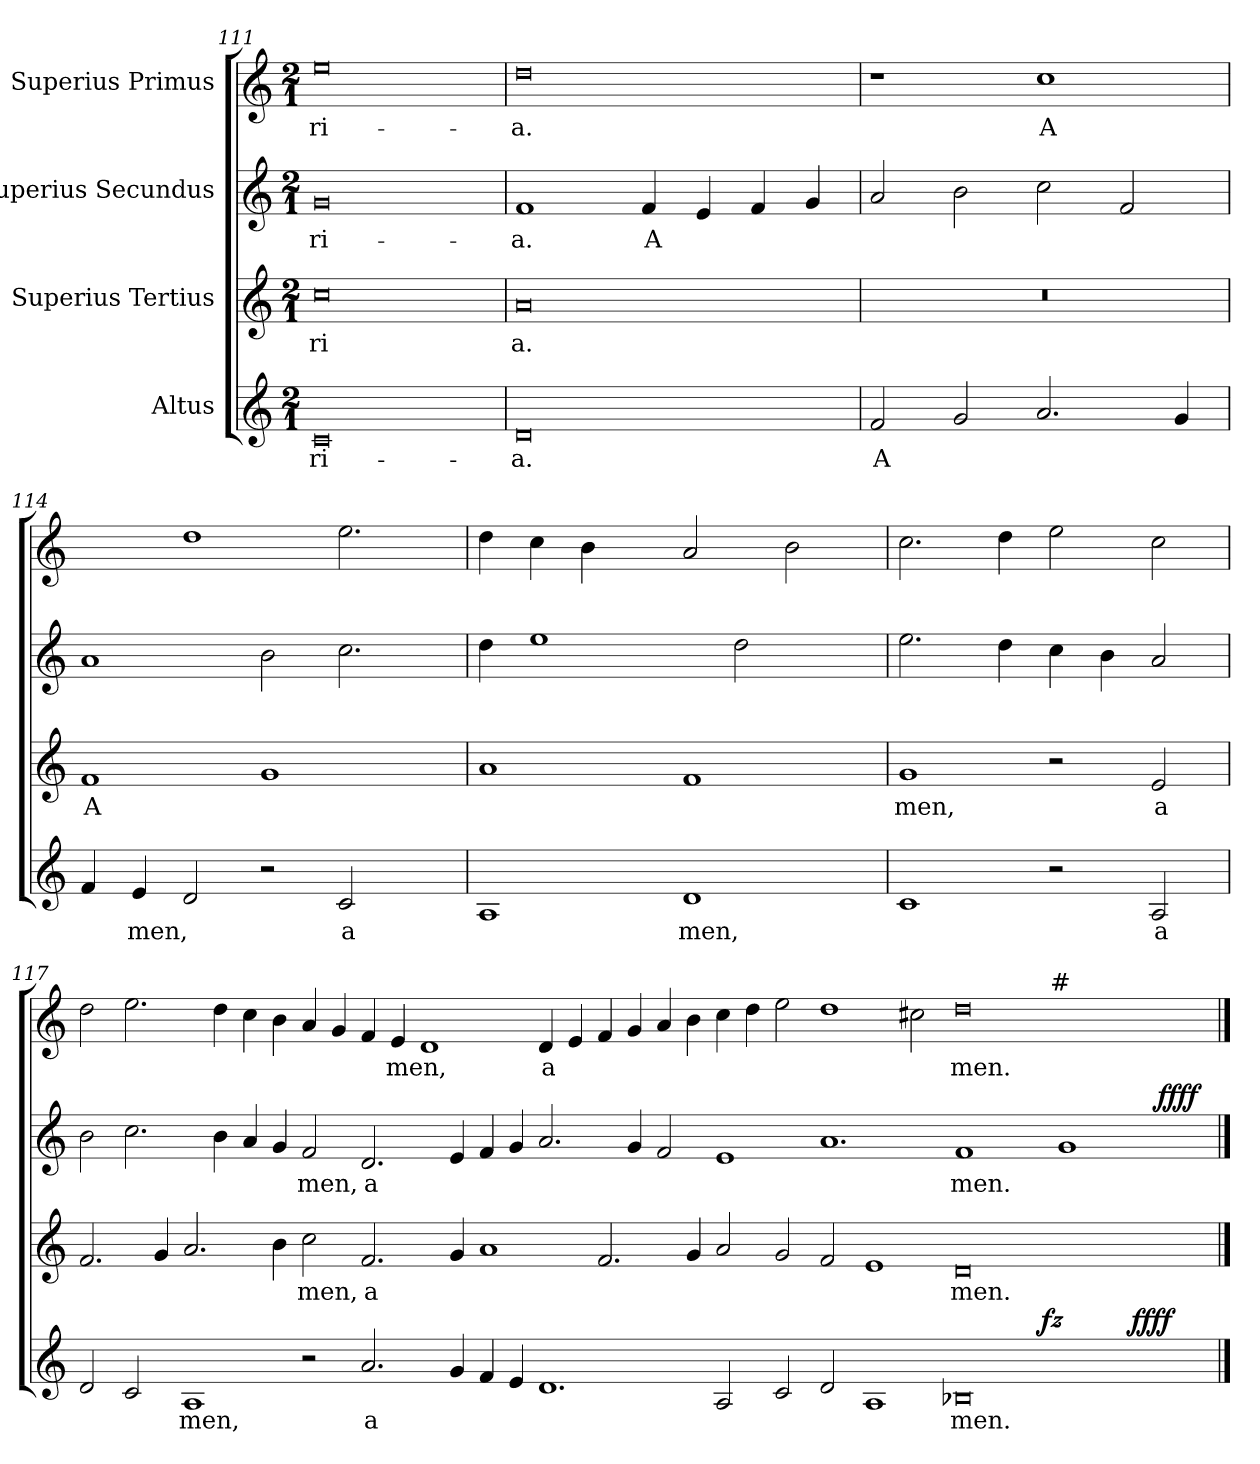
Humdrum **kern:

**kern	**text	**dynam	**kern	**text	**kern	**text	**dynam	**kern	**text
*part4	*part4	*part4	*part3	*part3	*part2	*part2	*part2	*part1	*part1
*staff4	*staff4	*staff4	*staff3	*staff3	*staff2	*staff2	*staff2	*staff1	*staff1
*I"Altus	*	*	*I"Superius Tertius	*	*I"Superius Secundus	*	*	*I"Superius Primus	*
*clefG2	*	*	*clefG2	*	*clefG2	*	*	*clefG2	*
*k[]	*	*	*k[]	*	*k[]	*	*	*k[]	*
*C:	*	*	*C:	*	*C:	*	*	*C:	*
*M2/1	*	*	*M2/1	*	*M2/1	*	*	*M2/1	*
=111	=111	=111	=111	=111	=111	=111	=111	=111	=111
!	!LO:LY:b:cj	!	!	!LO:LY:b:cj	!	!LO:LY:b:cj	!	!	!LO:LY:b:cj
0c	-ri-	.	0cc	ri	0g	-ri-	.	0ee	-ri-
=112	=112	=112	=112	=112	=112	=112	=112	=112	=112
!	!LO:LY:b:cj	!	!	!LO:LY:b:cj	!	!LO:LY:b:cj	!	!	!LO:LY:b:cj
0d	-a.	.	0a	a.	1f	-a.	.	0dd	-a.
!	!	!	!	!	!	!LO:LY:b:cj	!	!	!
.	.	.	.	.	4f/	A-	.	.	.
!	!	!	!	!	!	!LO:LY:b:cj	!	!	!
.	.	.	.	.	4e/	--	.	.	.
!	!	!	!	!	!	!LO:LY:b:cj	!	!	!
.	.	.	.	.	4f/	--	.	.	.
!	!	!	!	!	!	!LO:LY:b:cj	!	!	!
.	.	.	.	.	4g/	--	.	.	.
=113	=113	=113	=113	=113	=113	=113	=113	=113	=113
!	!LO:LY:b:cj	!	!	!	!	!LO:LY:b:cj	!	!	!
2f/	A-	.	0r	.	2a/	--	.	1r	.
!	!LO:LY:b:cj	!	!	!	!	!LO:LY:b:cj	!	!	!
2g/	--	.	.	.	2b\	--	.	.	.
!	!LO:LY:b:cj	!	!	!	!	!LO:LY:b:cj	!	!	!LO:LY:b:cj
2.a/	--	.	.	.	2cc\	--	.	1cc	A-
!	!	!	!	!	!	!LO:LY:b:cj	!	!	!
.	.	.	.	.	2f/	--	.	.	.
!	!LO:LY:b:cj	!	!	!	!	!	!	!	!
4g/	--	.	.	.	.	.	.	.	.
=114	=114	=114	=114	=114	=114	=114	=114	=114	=114
!	!LO:LY:b:cj	!	!	!LO:LY:b:cj	!	!LO:LY:b:cj	!	!	!
4f/	--	.	1f	A	1a	--	.	2ryy	.
!	!LO:LY:b:cj	!	!	!	!	!	!	!	!
4e/	-men,	.	.	.	.	.	.	.	.
!	!LO:LY:b:cj	!	!	!	!	!	!	!	!
2d/	.	.	.	.	.	.	.	1dd	.
!	!	!	!	!LO:LY:b:cj	!	!	!	!	!
2r	.	.	1g	.	2b\	.	.	.	.
!	!LO:LY:b:cj	!	!	!	!	!LO:LY:b:cj	!	!	!LO:LY:b:cj
2c/	a-	.	.	.	2.cc\	--	.	2.ee\	--
4ryy	.	.	4ryy	.	.	.	.	.	.
=115	=115	=115	=115	=115	=115	=115	=115	=115	=115
!	!LO:LY:b:cj	!	!	!LO:LY:b:cj	!	!LO:LY:b:cj	!	!	!LO:LY:b:cj
1A	--	.	1a	.	4dd\	--	.	4dd\	--
!	!	!	!	!	!	!LO:LY:b:cj	!	!	!LO:LY:b:cj
.	.	.	.	.	1ee	--	.	4cc\	--
!	!	!	!	!	!	!	!	!	!LO:LY:b:cj
.	.	.	.	.	.	.	.	4b\	--
.	.	.	.	.	.	.	.	4ryy	.
!	!LO:LY:b:cj	!	!	!LO:LY:b:cj	!	!	!	!	!
1d	-men,	.	1f	.	.	.	.	2a/	.
!	!	!	!	!	!	!LO:LY:b:cj	!	!	!
.	.	.	.	.	2dd\	--	.	.	.
!	!	!	!	!	!	!	!	!	!LO:LY:b:cj
.	.	.	.	.	.	.	.	2b\	--
.	.	.	.	.	4ryy	.	.	.	.
=116	=116	=116	=116	=116	=116	=116	=116	=116	=116
!	!LO:LY:b:cj	!	!	!LO:LY:b:cj	!	!LO:LY:b:cj	!	!	!LO:LY:b:cj
1c	.	.	1g	men,	2.ee\	--	.	2.cc\	--
!	!	!	!	!	!	!LO:LY:b:cj	!	!	!LO:LY:b:cj
.	.	.	.	.	4dd\	--	.	4dd\	--
!	!	!	!	!	!	!LO:LY:b:cj	!	!	!LO:LY:b:cj
2r	.	.	2r	.	4cc\	--	.	2ee\	--
!	!	!	!	!	!	!LO:LY:b:cj	!	!	!
.	.	.	.	.	4b\	--	.	.	.
!	!LO:LY:b:cj	!	!	!LO:LY:b:cj	!	!LO:LY:b:cj	!	!	!LO:LY:b:cj
2A/	a-	.	2e/	a	2a/	--	.	2cc\	--
!!LO:PB:g=z
=117	=117	=117	=117	=117	=117	=117	=117	=117	=117
!	!LO:LY:b:cj	!	!	!LO:LY:b:cj	!	!LO:LY:b:cj	!	!	!LO:LY:b:cj
*^	*	*	*	*	*^	*	*	*^	*
*	*^	*	*	*	*	*	*^	*	*	*	*	*
2d/	1ryy	1ryy	--	.	2.f/	.	2b\	1ryy	1ryy	--	.	2dd\	1ryy	--
!	!	!	!LO:LY:b:cj	!	!	!	!	!	!	!LO:LY:b:cj	!	!	!	!LO:LY:b:cj
2c/	.	.	--	.	.	.	2.cc\	.	.	--	.	2.ee\	.	--
!	!	!	!	!	!	!LO:LY:b:cj	!	!	!	!	!	!	!	!
.	.	.	.	.	4g/	.	.	.	.	.	.	.	.	.
!	!	!	!LO:LY:b:cj	!	!	!LO:LY:b:cj	!	!	!	!	!	!	!	!
1A	1ryy	1ryy	-men,	.	2.a/	.	.	1ryy	1ryy	.	.	.	1ryy	.
!	!	!	!	!	!	!	!	!	!	!LO:LY:b:cj	!	!	!	!LO:LY:b:cj
.	.	.	.	.	.	.	4b\	.	.	--	.	4dd\	.	--
!	!	!	!	!	!	!	!	!	!	!LO:LY:b:cj	!	!	!	!LO:LY:b:cj
.	.	.	.	.	.	.	4a/	.	.	--	.	4cc\	.	--
!	!	!	!	!	!	!LO:LY:b:cj	!	!	!	!LO:LY:b:cj	!	!	!	!LO:LY:b:cj
.	.	.	.	.	4b\	.	4g/	.	.	--	.	4b\	.	--
!	!	!	!	!	!	!LO:LY:b:cj	!	!	!	!LO:LY:b:cj	!	!	!	!LO:LY:b:cj
2r	1ryy	1ryy	.	.	2cc\	men,	2f/	1ryy	1ryy	-men,	.	4a/	1ryy	--
!	!	!	!	!	!	!	!	!	!	!	!	!	!	!LO:LY:b:cj
.	.	.	.	.	.	.	.	.	.	.	.	4g/	.	--
!	!	!	!LO:LY:b:cj	!	!	!LO:LY:b:cj	!	!	!	!LO:LY:b:cj	!	!	!	!LO:LY:b:cj
2.a/	.	.	a	.	2.f/	a	2.d/	.	.	a	.	4f/	.	--
!	!	!	!	!	!	!	!	!	!	!	!	!	!	!LO:LY:b:cj
.	.	.	.	.	.	.	.	.	.	.	.	4e/	.	-men,
!	!	!	!	!	!	!	!	!	!	!	!	!	!	!LO:LY:b:cj
.	1ryy	1ryy	.	.	.	.	.	1ryy	1ryy	.	.	1d	1ryy	.
!	!	!	!LO:LY:b:cj	!	!	!LO:LY:b:cj	!	!	!	!LO:LY:b:cj	!	!	!	!
4g/	.	.	.	.	4g/	.	4e/	.	.	.	.	.	.	.
!	!	!	!LO:LY:b:cj	!	!	!LO:LY:b:cj	!	!	!	!LO:LY:b:cj	!	!	!	!
4f/	.	.	.	.	1a	.	4f/	.	.	.	.	.	.	.
!	!	!	!LO:LY:b:cj	!	!	!	!	!	!	!LO:LY:b:cj	!	!	!	!
4e/	.	.	.	.	.	.	4g/	.	.	.	.	.	.	.
!	!	!	!LO:LY:b:cj	!	!	!	!	!	!	!LO:LY:b:cj	!	!	!	!LO:LY:b:cj
1.d	1ryy	1ryy	.	.	.	.	2.a/	1ryy	1ryy	.	.	4d/	1ryy	a-
!	!	!	!	!	!	!	!	!	!	!	!	!	!	!LO:LY:b:cj
.	.	.	.	.	.	.	.	.	.	.	.	4e/	.	--
!	!	!	!	!	!	!LO:LY:b:cj	!	!	!	!	!	!	!	!LO:LY:b:cj
.	.	.	.	.	2.f/	.	.	.	.	.	.	4f/	.	--
!	!	!	!	!	!	!	!	!	!	!LO:LY:b:cj	!	!	!	!LO:LY:b:cj
.	.	.	.	.	.	.	4g/	.	.	.	.	4g/	.	--
!	!	!	!	!	!	!	!	!	!	!LO:LY:b:cj	!	!	!	!LO:LY:b:cj
.	1ryy	1ryy	.	.	.	.	2f/	1ryy	1ryy	.	.	4a/	1ryy	--
!	!	!	!	!	!	!LO:LY:b:cj	!	!	!	!	!	!	!	!LO:LY:b:cj
.	.	.	.	.	4g/	.	.	.	.	.	.	4b\	.	--
!	!	!	!LO:LY:b:cj	!	!	!LO:LY:b:cj	!	!	!	!LO:LY:b:cj	!	!	!	!LO:LY:b:cj
2A/	.	.	.	.	2a/	.	1e	.	.	.	.	4cc\	.	--
!	!	!	!	!	!	!	!	!	!	!	!	!	!	!LO:LY:b:cj
.	.	.	.	.	.	.	.	.	.	.	.	4dd\	.	--
!	!	!	!LO:LY:b:cj	!	!	!LO:LY:b:cj	!	!	!	!	!	!	!	!LO:LY:b:cj
2c/	1ryy	1ryy	.	.	2g/	.	.	1ryy	1ryy	.	.	2ee\	1ryy	--
!	!	!	!LO:LY:b:cj	!	!	!LO:LY:b:cj	!	!	!	!LO:LY:b:cj	!	!	!	!LO:LY:b:cj
2d/	.	.	.	.	2f/	.	1.a	.	.	.	.	1dd	.	--
!	!	!	!LO:LY:b:cj	!	!	!LO:LY:b:cj	!	!	!	!	!	!	!	!
1A	1ryy	1ryy	.	.	1e	.	.	1ryy	1ryy	.	.	.	1ryy	.
!	!	!	!	!	!	!	!	!	!	!	!	!	!	!LO:LY:b:cj
.	.	.	.	.	.	.	.	.	.	.	.	2cc#\	.	--
!	!	!	!LO:LY:b:cj	!	!	!LO:LY:b:cj	!	!	!	!LO:LY:b:cj	!	!	!	!LO:LY:b:cj
0B-X	2...ryy	1ryy	men.	.	0d	men.	1f	1ryy	1ryy	men.	.	0dd	2ryy	-men.
.	.	.	.	.	.	.	.	.	.	.	.	.	4...ryy	.
!	!	!	!	!LO:DY:b	!	!	!	!	!	!	!	!	!	!
.	1ryy	.	.	fz	.	.	.	.	.	.	.	.	.	.
!	!	!	!	!	!	!	!	!	!	!	!	!	!LO:TX:a:t=#	!
.	.	.	.	.	.	.	.	.	.	.	.	.	1ryy	.
!	!	!	!	!	!	!	!	!	!	!LO:LY:b:cj	!	!	!	!
.	.	2ryy	.	.	.	.	1g	4ryy	2ryy	.	.	.	.	.
.	.	.	.	.	.	.	.	16..ryy	.	.	.	.	.	.
!	!	!	!	!	!	!	!	!	!	!	!LO:DY:b	!	!	!
!	!	!	!	!	!	!	!	!	!	!	!LO:DY:n=1:b	!	!	!
.	.	.	.	.	.	.	.	2ryy	.	.	sfz fz	.	.	.
.	.	64ryy	.	.	.	.	.	.	8..ryy	.	.	.	.	.
!	!	!	!	!LO:DY:b	!	!	!	!	!	!	!	!	!	!
.	.	4ryy	.	ffff	.	.	.	.	.	.	.	.	.	.
!	!	!	!	!	!	!	!	!	!	!	!LO:DY:n=2:b	!	!	!
.	.	.	.	.	.	.	.	.	4ryy	.	ffff	.	.	.
.	.	8...ryy	.	.	.	.	.	.	.	.	.	.	.	.
.	.	.	.	.	.	.	.	8ryy	.	.	.	.	.	.
.	16ryy	.	.	.	.	.	.	.	.	.	.	.	.	.
.	.	.	.	.	.	.	.	.	32ryy	.	.	.	32ryy	.
.	.	.	.	.	.	.	.	64ryy	.	.	.	.	.	.
*	*	*	*	*	*	*	*v	*v	*v	*	*	*	*	*
*v	*v	*v	*	*	*	*	*	*	*	*v	*v	*
==	==	==	==	==	==	==	==	==	==
*-	*-	*-	*-	*-	*-	*-	*-	*-	*-
